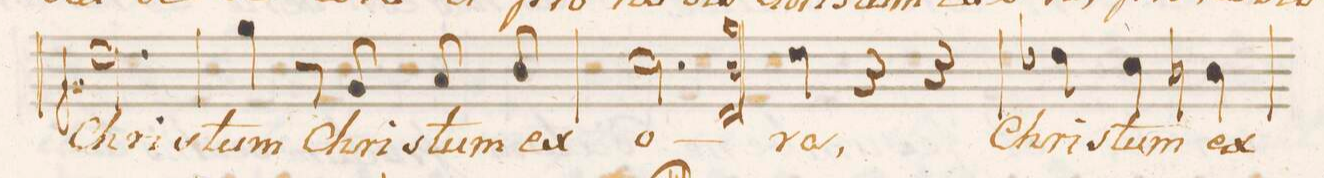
**kern	**text	**dynam
*I"Basso.	*	*
*clefF4	*	*
*k[b-e-a-d-]	*	*
*M3/4	*	*
2.F\	Chris-	f
=26	=26	=26
4B-\	-tum	.
8r	.	.
8BB-/	Chri-	.
8C/	-stum	.
8D-/	ex	.
=27	=27	=27
2.E-\	o-	.
=28:|!	=28:|!	=28:|!
*>C	*	*
4F\	-ra,	.
4r	.	.
4r	.	.
=29	=29	=29
4F-X\	Chri-	.
4E-\	-stum	.
4Dn\	ex	.
=30	=30	=30
*-	*-	*-
